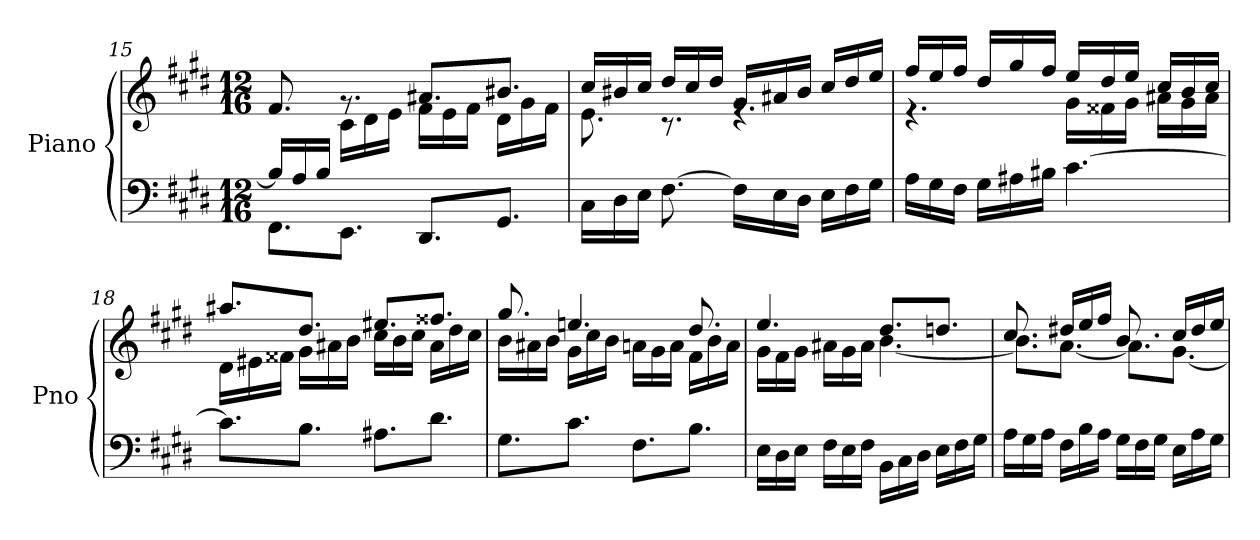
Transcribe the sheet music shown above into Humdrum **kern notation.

**kern	**kern
*part1	*part1
*staff2	*staff1
*I"Piano	*
*I'Pno	*
*clefF4	*clefG2
*k[f#c#g#d#]	*k[f#c#g#d#]
*M12/16	*M12/16
=15	=15
*^	*^
*	*	*	*^
16B/LL]	8.FF#\L	8.f#/	4.ryy	8.ryy
16A/	.	.	.	.
16B/JJ	.	.	.	.
8.ryy	8.EE\J	8.rg	.	16c#\LL
.	.	.	.	16d#\
.	.	.	.	16e\JJ
8.DD#/L	4.ryy	8.a#X/L	16f#\LL	4.ryy
.	.	.	16e\	.
.	.	.	16f#\JJ	.
8.GG#/J	.	8.b#X/J	16d#\LL	.
.	.	.	16g#\	.
.	.	.	16f#\JJ	.
*v	*v	*	*	*
*	*	*v	*v
!!LO:PB:g=z
=16	=16	=16
16C#\LL	16cc#/LL	8.e\
16D#\	16b#X/	.
16E\JJ	16cc#/JJ	.
[8.F#\	16dd#/LL	8.r
.	16cc#/	.
.	16dd#/JJ	.
16F#\LL]	16g#/LL	4.re
16E\	16a#X/	.
16D#\JJ	16b#/JJ	.
16E\LL	16cc#/LL	.
16F#\	16dd#/	.
16G#\JJ	16ee/JJ	.
=17	=17	=17
16A\LL	16ff#/LL	4.r
16G#\	16ee/	.
16F#\JJ	16ff#/JJ	.
16G#\LL	16dd#/LL	.
16A#X\	16gg#/	.
16B#X\JJ	16ff#/JJ	.
[4.c#\	16ee/LL	16g#\LL
.	16dd#/	16f##X\
.	16ee/JJ	16g#\JJ
.	16cc#/LL	16a#X\LL
.	16b/	16g#\
.	16cc#/JJ	16a#\JJ
=18	=18	=18
8.c#\L]	8.aa#X/L	16d#\LL
.	.	16e#X\
.	.	16f##X\JJ
8.B\J	8.dd#/J	16g#\LL
.	.	16a#X\
.	.	16b\JJ
8.A#X\L	8.ee#X/L	16cc#\LL
.	.	16b\
.	.	16cc#\JJ
8.d#\J	8.ff##X/J	16a#\LL
.	.	16dd#\
.	.	16cc#\JJ
!!LO:LB:g=z	!!
=19	=19	=19
8.G#\L	8.gg#/	16b\LL
.	.	16a#X\
.	.	16b\JJ
8.c#\J	4.een/	16g#\LL
.	.	16cc#\
.	.	16b\JJ
8.F#\L	.	16an\LL
.	.	16g#\
.	.	16a\JJ
8.B\J	8.dd#/	16f#\LL
.	.	16b\
.	.	16a\JJ
=20	=20	=20
16E\LL	4.ee/	16g#\LL
16D#\	.	16f#\
16E\JJ	.	16g#\JJ
16F#\LL	.	16a#X\LL
16E\	.	16g#\
16F#\JJ	.	16a#\JJ
16BB\LL	8.dd#/L	[4.b\
16C#\	.	.
16D#\JJ	.	.
16E\LL	8.ddn/J	.
16F#\	.	.
16G#\JJ	.	.
=21	=21	=21
16A\LL	8.cc#/	8.b\L]
16G#\	.	.
16A\JJ	.	.
16F#\LL	16dd#X/LL	[8.a\J
16B\	16ee/	.
16A\JJ	16ff#/JJ	.
16G#\LL	8.b/	8.a\L]
16F#\	.	.
16G#\JJ	.	.
16E\LL	16cc#/LL	[8.g#\J
16A\	16dd#/	.
16G#\JJ	16ee/JJ	.
*	*v	*v
=	=
*-	*-
